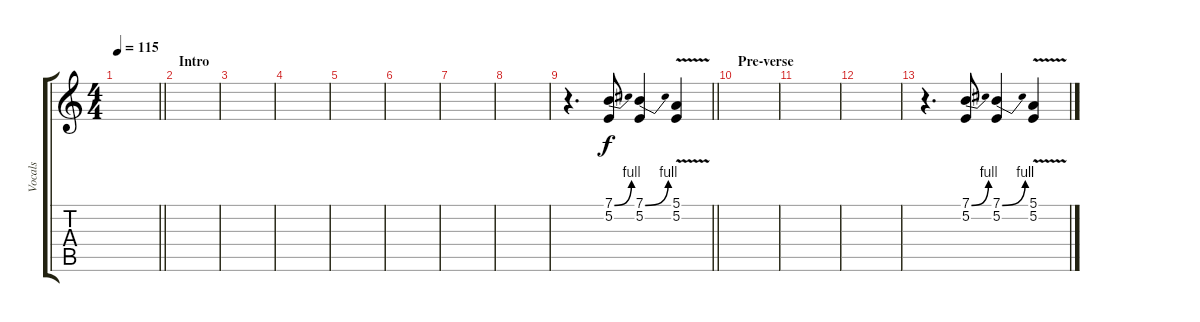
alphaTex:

\track ("Vocals" "Vocals") {instrument lead2sawtooth}
\staff {score tabs}
\tuning (E4 B3 G3 D3 A2 E2) {hide}
\ts (4 4)
\tempo 115
\clef g2
\barLineRight lightlight
\ks c
|
\section ("" "Intro")
|
|
|
|
|
|
|
\barLineRight lightlight
r.4{d} (7.1{be (bend 0 0 60 4)} 5.2).8 (7.1{be (bend 0 0 60 4)} 5.2).4 (5.1{v} 5.2).4 |
\section ("" "Pre-verse")
|
|
|
r.4{d} (7.1{be (bend 0 0 60 4)} 5.2).8 (7.1{be (bend 0 0 60 4)} 5.2).4 (5.1{v} 5.2).4
